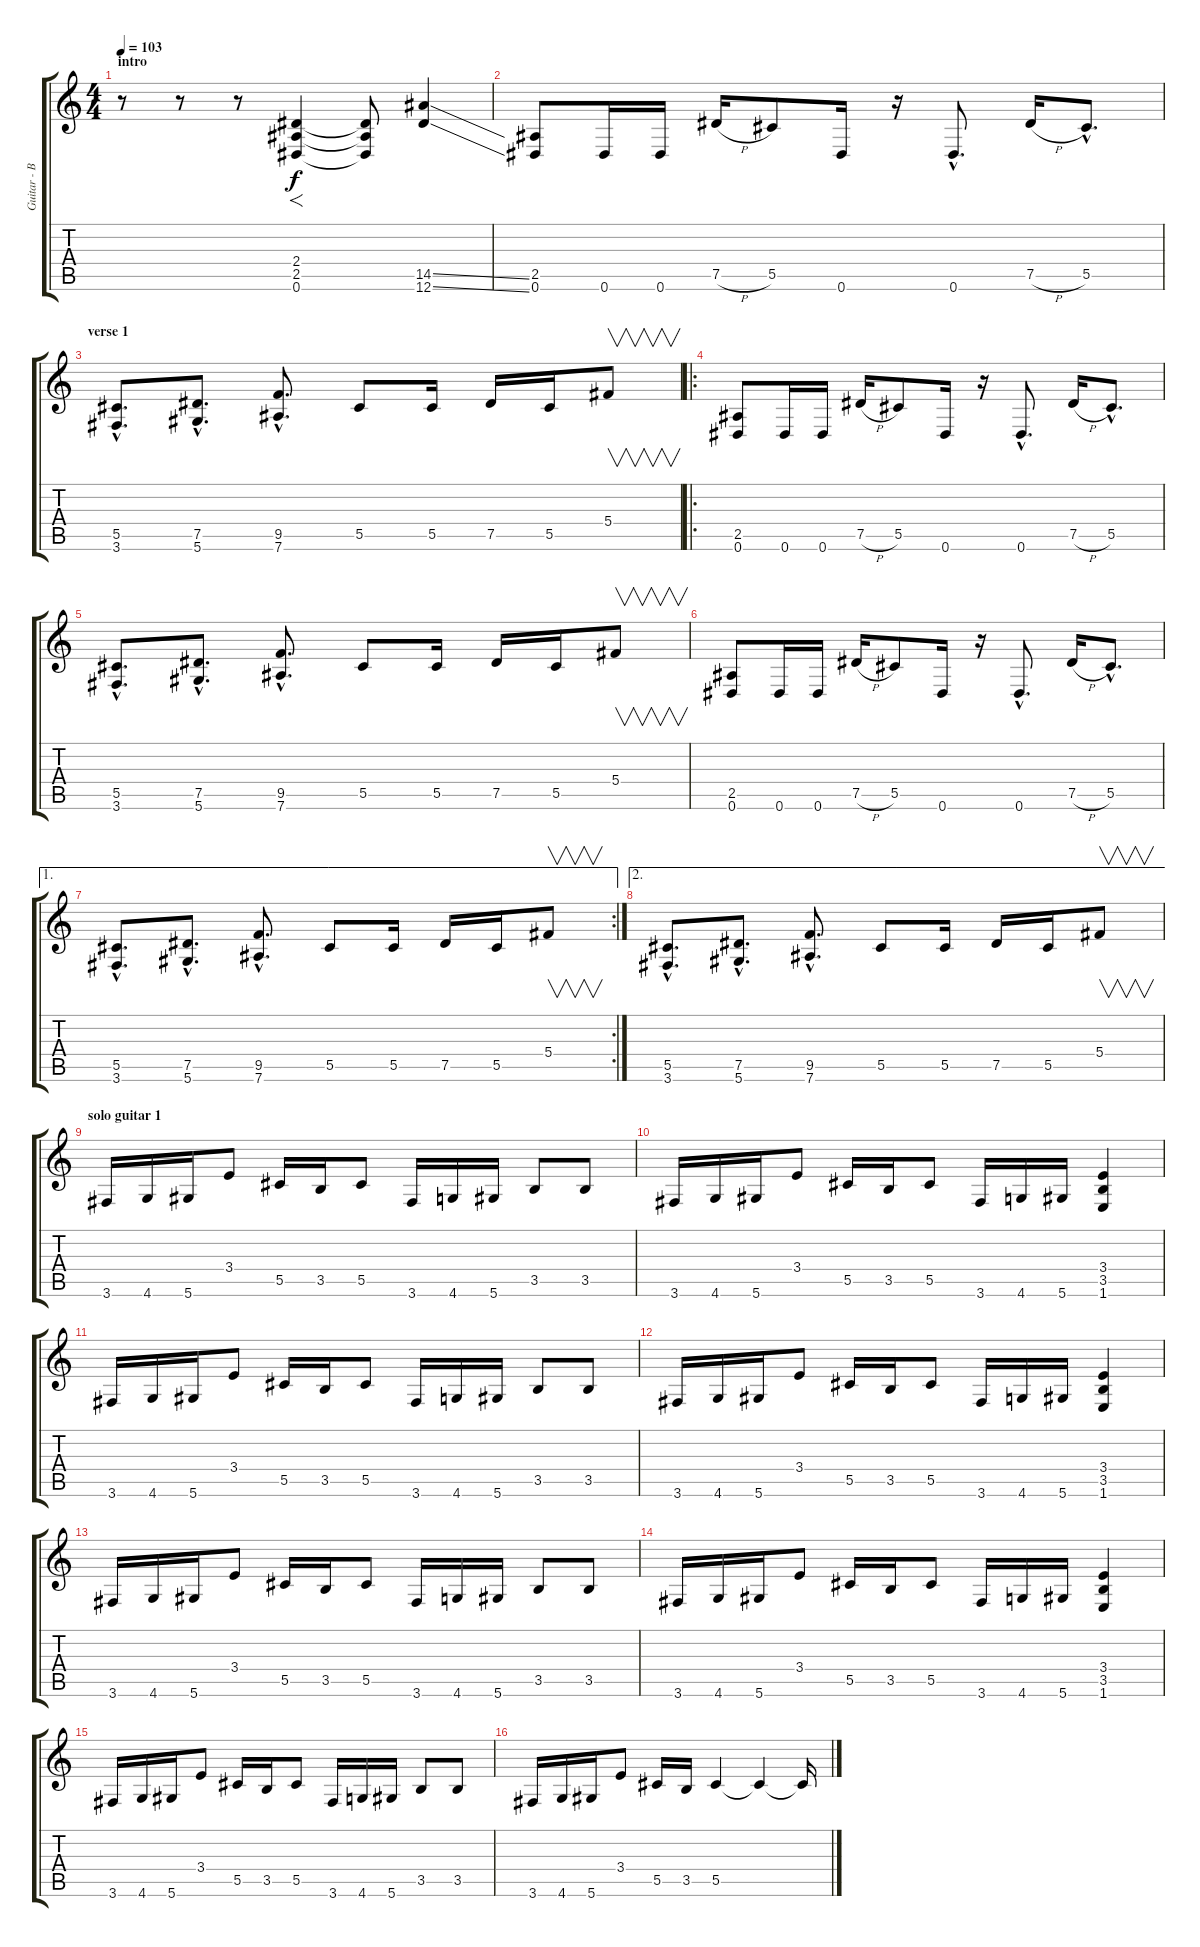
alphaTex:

\track ("Guitar - Billy" "Guitar - B") {instrument distortionguitar}
\staff {score tabs}
\tuning (Eb4 Bb3 Gb3 Db3 Ab2 Eb2) {hide}
\ts (4 4)
\section ("" "intro")
\tempo 103
\clef g2
\ks c
r.8{dy f instrument distortionguitar} r.8 r.8 (2.4 2.5 0.6).4{f} (2.4{t} 2.5{t} 0.6{t}).8 (14.5{ss} 12.6{ss}).4 |
(2.5 0.6).8 0.6.16 0.6.16 7.5{h}.16 5.5.8 0.6.16 r.16 0.6{hac}.8{d} 7.5{h}.16 5.5{hac}.8{d} |
\section ("" "verse 1")
(5.5{hac} 3.6{hac}).8{d} (7.5{hac} 5.6{hac}).8{d} (9.5{hac} 7.6{hac}).8{d} 5.5.8 5.5.16 7.5.16 5.5.16 5.4.8{v} |
\ro
(2.5 0.6).8 0.6.16 0.6.16 7.5{h}.16 5.5.8 0.6.16 r.16 0.6{hac}.8{d} 7.5{h}.16 5.5{hac}.8{d} |
(5.5{hac} 3.6{hac}).8{d} (7.5{hac} 5.6{hac}).8{d} (9.5{hac} 7.6{hac}).8{d} 5.5.8 5.5.16 7.5.16 5.5.16 5.4.8{v} |
(2.5 0.6).8 0.6.16 0.6.16 7.5{h}.16 5.5.8 0.6.16 r.16 0.6{hac}.8{d} 7.5{h}.16 5.5{hac}.8{d} |
\ae 1
\rc 2
(5.5{hac} 3.6{hac}).8{d} (7.5{hac} 5.6{hac}).8{d} (9.5{hac} 7.6{hac}).8{d} 5.5.8 5.5.16 7.5.16 5.5.16 5.4.8{v} |
\ae 2
(5.5{hac} 3.6{hac}).8{d} (7.5{hac} 5.6{hac}).8{d} (9.5{hac} 7.6{hac}).8{d} 5.5.8 5.5.16 7.5.16 5.5.16 5.4.8{v} |
\section ("" "solo guitar 1")
3.6.16 4.6.16 5.6.16 3.4.8 5.5.16 3.5.16 5.5.8 3.6.16 4.6.16 5.6.16 3.5.8 3.5.8 |
3.6.16 4.6.16 5.6.16 3.4.8 5.5.16 3.5.16 5.5.8 3.6.16 4.6.16 5.6.16 (3.4 3.5 1.6).4 |
3.6.16 4.6.16 5.6.16 3.4.8 5.5.16 3.5.16 5.5.8 3.6.16 4.6.16 5.6.16 3.5.8 3.5.8 |
3.6.16 4.6.16 5.6.16 3.4.8 5.5.16 3.5.16 5.5.8 3.6.16 4.6.16 5.6.16 (3.4 3.5 1.6).4 |
3.6.16 4.6.16 5.6.16 3.4.8 5.5.16 3.5.16 5.5.8 3.6.16 4.6.16 5.6.16 3.5.8 3.5.8 |
3.6.16 4.6.16 5.6.16 3.4.8 5.5.16 3.5.16 5.5.8 3.6.16 4.6.16 5.6.16 (3.4 3.5 1.6).4 |
3.6.16 4.6.16 5.6.16 3.4.8 5.5.16 3.5.16 5.5.8 3.6.16 4.6.16 5.6.16 3.5.8 3.5.8 |
3.6.16 4.6.16 5.6.16 3.4.8 5.5.16 3.5.16 5.5.4 5.5{t}.4 5.5{t}.16
